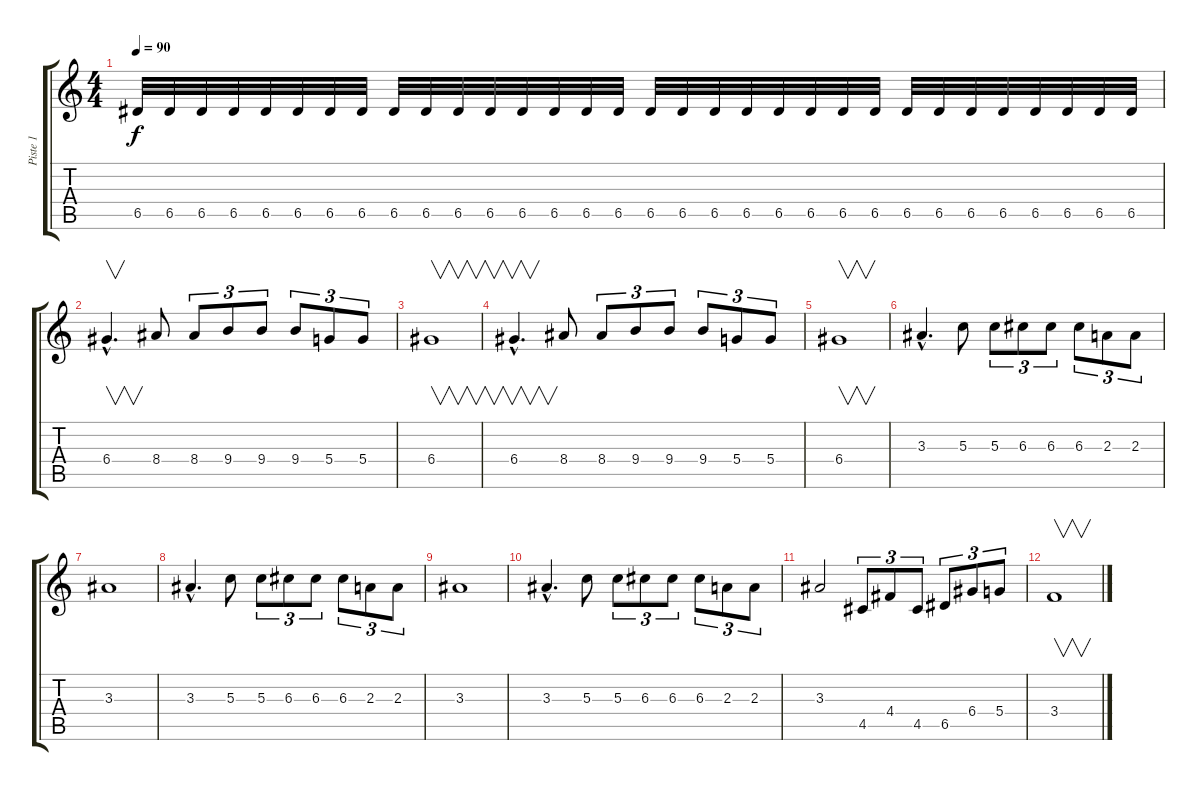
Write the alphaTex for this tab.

\track ("Piste 1" "Piste 1") {instrument distortionguitar}
\staff {score tabs}
\tuning (E4 B3 G3 D3 A2 E2) {hide}
\ts (4 4)
\tempo 90
\clef g2
\ks c
6.5.32{dy f} 6.5.32 6.5.32 6.5.32 6.5.32 6.5.32 6.5.32 6.5.32 6.5.32 6.5.32 6.5.32 6.5.32 6.5.32 6.5.32 6.5.32 6.5.32 6.5.32 6.5.32 6.5.32 6.5.32 6.5.32 6.5.32 6.5.32 6.5.32 6.5.32 6.5.32 6.5.32 6.5.32 6.5.32 6.5.32 6.5.32 6.5.32 |
6.4{hac}.4{v d} 8.4.8 8.4.8{tu (3 2)} 9.4.8{tu (3 2)} 9.4.8{tu (3 2)} 9.4.8{tu (3 2)} 5.4.8{tu (3 2)} 5.4.8{tu (3 2)} |
6.4.1{v} |
6.4{hac}.4{v d} 8.4.8 8.4.8{tu (3 2)} 9.4.8{tu (3 2)} 9.4.8{tu (3 2)} 9.4.8{tu (3 2)} 5.4.8{tu (3 2)} 5.4.8{tu (3 2)} |
6.4.1{v} |
3.3{hac}.4{d} 5.3.8 5.3.8{tu (3 2)} 6.3.8{tu (3 2)} 6.3.8{tu (3 2)} 6.3.8{tu (3 2)} 2.3.8{tu (3 2)} 2.3.8{tu (3 2)} |
3.3.1 |
3.3{hac}.4{d} 5.3.8 5.3.8{tu (3 2)} 6.3.8{tu (3 2)} 6.3.8{tu (3 2)} 6.3.8{tu (3 2)} 2.3.8{tu (3 2)} 2.3.8{tu (3 2)} |
3.3.1 |
3.3{hac}.4{d} 5.3.8 5.3.8{tu (3 2)} 6.3.8{tu (3 2)} 6.3.8{tu (3 2)} 6.3.8{tu (3 2)} 2.3.8{tu (3 2)} 2.3.8{tu (3 2)} |
3.3.2 4.5.8{tu (3 2)} 4.4.8{tu (3 2)} 4.5.8{tu (3 2)} 6.5.8{tu (3 2)} 6.4.8{tu (3 2)} 5.4.8{tu (3 2)} |
3.4.1{v}
